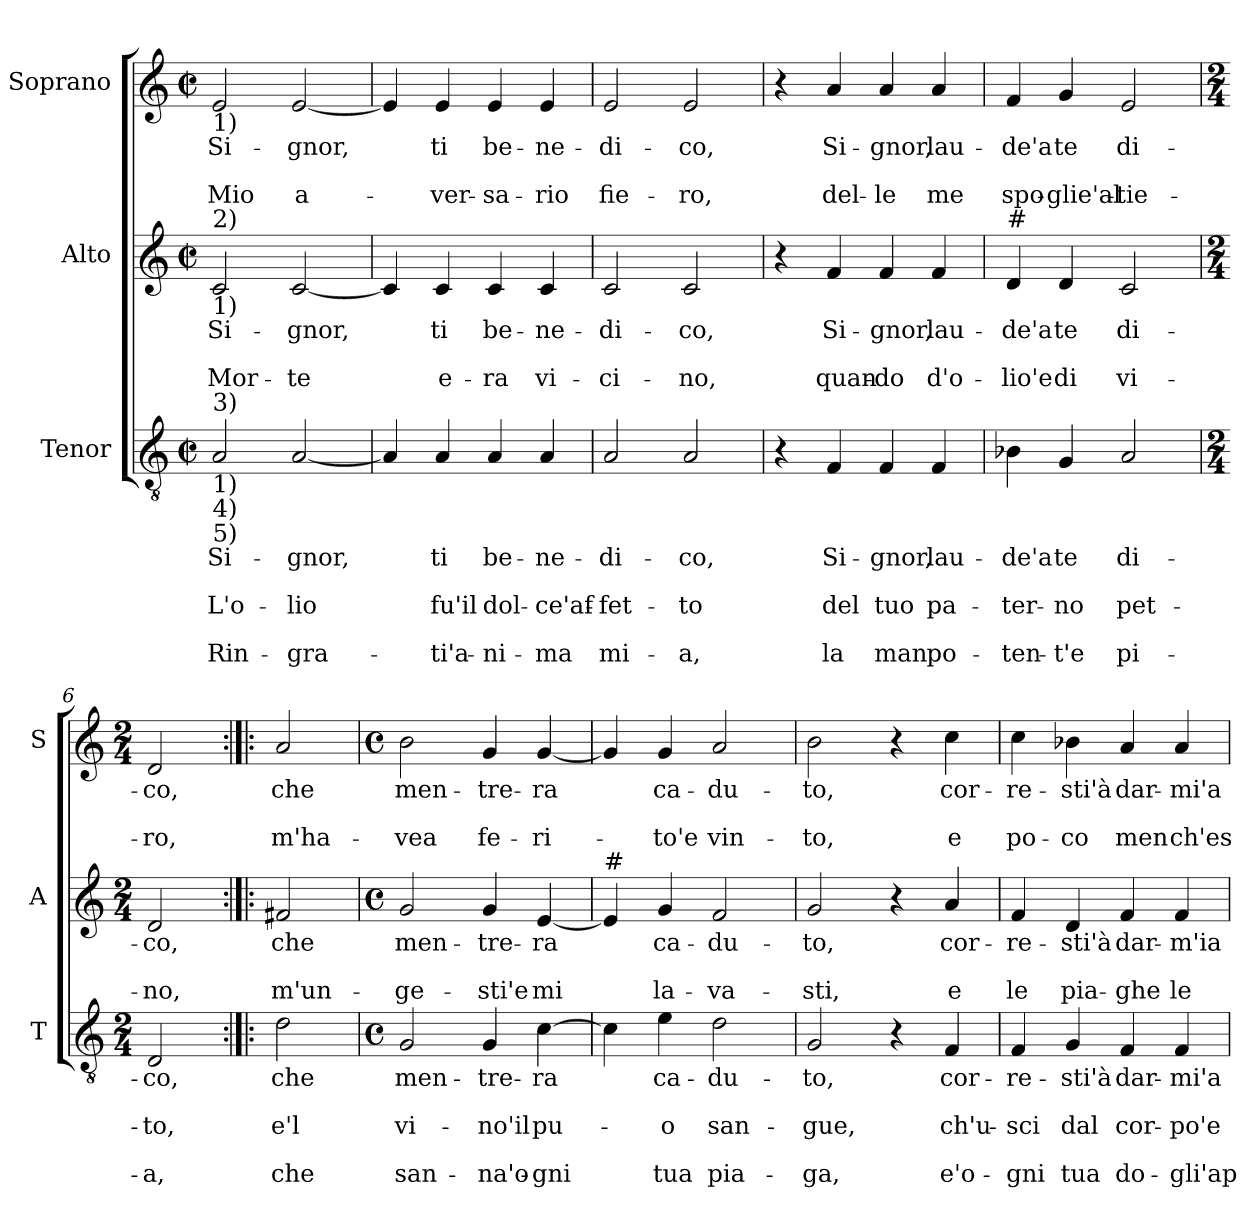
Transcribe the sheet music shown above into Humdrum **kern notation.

**kern	**text	**text	**text	**text	**text	**kern	**text	**text	**text	**kern	**text	**text	**text
*part3	*part3	*part3	*part3	*part3	*part3	*part2	*part2	*part2	*part2	*part1	*part1	*part1	*part1
*staff3	*staff3	*staff3	*staff3	*staff3	*staff3	*staff2	*staff2	*staff2	*staff2	*staff1	*staff1	*staff1	*staff1
*I"Tenor	*	*	*	*	*	*I"Alto	*	*	*	*I"Soprano	*	*	*
*I'T	*	*	*	*	*	*I'A	*	*	*	*I'S	*	*	*
*clefGv2	*	*	*	*	*	*clefG2	*	*	*	*clefG2	*	*	*
*k[]	*	*	*	*	*	*k[]	*	*	*	*k[]	*	*	*
*C:	*	*	*	*	*	*C:	*	*	*	*C:	*	*	*
*M2/2	*	*	*	*	*	*M2/2	*	*	*	*M2/2	*	*	*
*met(c|)	*	*	*	*	*	*met(c|)	*	*	*	*met(c|)	*	*	*
=1	=1	=1	=1	=1	=1	=1	=1	=1	=1	=1	=1	=1	=1
!	!	!	!	!	!	!	!	!	!	!LO:TX:b:t=1)	!	!	!
!	!	!	!	!	!	!LO:TX:a:t=2)	!	!	!	!	!	!	!
!	!	!	!	!	!	!LO:TX:b:t=1)	!	!	!	!	!	!	!
!LO:TX:a:t=3)	!	!	!	!	!	!	!	!	!	!	!	!	!
!LO:TX:b:t=1)	!	!	!	!	!	!	!	!	!	!	!	!	!
!LO:TX:b:t=4)	!	!	!	!	!	!	!	!	!	!	!	!	!
!LO:TX:b:t=5)	!	!	!	!	!	!	!	!	!	!	!	!	!
!	!LO:LY:b	!	!LO:LY:b	!	!LO:LY:b	!	!LO:LY:b	!	!LO:LY:b	!	!LO:LY:b	!	!LO:LY:b
2A/	Si-	.	L'o-	.	Rin-	2c/	Si-	.	Mor-	2e/	Si-	.	Mio
!	!LO:LY:b	!	!LO:LY:b	!	!LO:LY:b	!	!LO:LY:b	!	!LO:LY:b	!	!LO:LY:b	!	!LO:LY:b
[2A/	-gnor,	.	-lio	.	-gra-	[2c/	-gnor,	.	-te	[2e/	-gnor,	.	a-
=2	=2	=2	=2	=2	=2	=2	=2	=2	=2	=2	=2	=2	=2
4A/]	.	.	.	.	.	4c/]	.	.	.	4e/]	.	.	.
!	!LO:LY:b	!	!LO:LY:b	!	!LO:LY:b	!	!LO:LY:b	!	!LO:LY:b	!	!LO:LY:b	!	!LO:LY:b
4A/	ti	.	fu'il	.	-ti'a-	4c/	ti	.	e-	4e/	ti	.	-ver-
!	!LO:LY:b	!	!LO:LY:b	!	!LO:LY:b	!	!LO:LY:b	!	!LO:LY:b	!	!LO:LY:b	!	!LO:LY:b
4A/	be-	.	dol-	.	-ni-	4c/	be-	.	-ra	4e/	be-	.	-sa-
!	!LO:LY:b	!	!LO:LY:b	!	!LO:LY:b	!	!LO:LY:b	!	!LO:LY:b	!	!LO:LY:b	!	!LO:LY:b
4A/	-ne-	.	-ce'af-	.	-ma	4c/	-ne-	.	vi-	4e/	-ne-	.	-rio
=3	=3	=3	=3	=3	=3	=3	=3	=3	=3	=3	=3	=3	=3
!	!LO:LY:b	!	!LO:LY:b	!	!LO:LY:b	!	!LO:LY:b	!	!LO:LY:b	!	!LO:LY:b	!	!LO:LY:b
2A/	-di-	.	-fet-	.	mi-	2c/	-di-	.	-ci-	2e/	-di-	.	fie-
!	!LO:LY:b	!	!LO:LY:b	!	!LO:LY:b	!	!LO:LY:b	!	!LO:LY:b	!	!LO:LY:b	!	!LO:LY:b
2A/	-co,	.	-to	.	-a,	2c/	-co,	.	-no,	2e/	-co,	.	-ro,
=4	=4	=4	=4	=4	=4	=4	=4	=4	=4	=4	=4	=4	=4
4r	.	.	.	.	.	4r	.	.	.	4r	.	.	.
!	!LO:LY:b	!	!LO:LY:b	!	!LO:LY:b	!	!LO:LY:b	!	!LO:LY:b	!	!LO:LY:b	!	!LO:LY:b
4F/	Si-	.	del	.	la	4f/	Si-	.	quan-	4a/	Si-	.	del-
!	!LO:LY:b	!	!LO:LY:b	!	!LO:LY:b	!	!LO:LY:b	!	!LO:LY:b	!	!LO:LY:b	!	!LO:LY:b
4F/	-gnor,	.	tuo	.	man	4f/	-gnor,	.	-do	4a/	-gnor,	.	-le
!	!LO:LY:b	!	!LO:LY:b	!	!LO:LY:b	!	!LO:LY:b	!	!LO:LY:b	!	!LO:LY:b	!	!LO:LY:b
4F/	lau-	.	pa-	.	po-	4f/	lau-	.	d'o-	4a/	lau-	.	me
=5	=5	=5	=5	=5	=5	=5	=5	=5	=5	=5	=5	=5	=5
!	!	!	!	!	!	!LO:TX:a:t=#	!	!	!	!	!	!	!
!	!LO:LY:b	!	!LO:LY:b	!	!LO:LY:b	!	!LO:LY:b	!	!LO:LY:b	!	!LO:LY:b	!	!LO:LY:b
4B-X\	-de'a	.	-ter-	.	-ten-	4d/	-de'a	.	-lio'e	4f/	-de'a	.	spo-
!	!LO:LY:b	!	!LO:LY:b	!	!LO:LY:b	!	!LO:LY:b	!	!LO:LY:b	!	!LO:LY:b	!	!LO:LY:b
4G/	te	.	-no	.	-t'e	4d/	te	.	di	4g/	te	.	-glie'al-
!	!LO:LY:b	!	!LO:LY:b	!	!LO:LY:b	!	!LO:LY:b	!	!LO:LY:b	!	!LO:LY:b	!	!LO:LY:b
2A/	di-	.	pet-	.	pi-	2c/	di-	.	vi-	2e/	di-	.	-tie-
!!LO:LB:g=z
=6	=6	=6	=6	=6	=6	=6	=6	=6	=6	=6	=6	=6	=6
*M2/4	*	*	*	*	*	*M2/4	*	*	*	*M2/4	*	*	*
!	!LO:LY:b	!	!LO:LY:b	!	!LO:LY:b	!	!LO:LY:b	!	!LO:LY:b	!	!LO:LY:b	!	!LO:LY:b
2D/	-co,	.	-to,	.	-a,	2d/	-co,	.	-no,	2d/	-co,	.	-ro,
=7:|!|:	=7:|!|:	=7:|!|:	=7:|!|:	=7:|!|:	=7:|!|:	=7:|!|:	=7:|!|:	=7:|!|:	=7:|!|:	=7:|!|:	=7:|!|:	=7:|!|:	=7:|!|:
!	!LO:LY:b	!	!LO:LY:b	!	!LO:LY:b	!	!LO:LY:b	!	!LO:LY:b	!	!LO:LY:b	!	!LO:LY:b
2d\	che	.	e'l	.	che	2f#X/	che	.	m'un-	2a/	che	.	m'ha-
=8	=8	=8	=8	=8	=8	=8	=8	=8	=8	=8	=8	=8	=8
*M4/4	*	*	*	*	*	*M4/4	*	*	*	*M4/4	*	*	*
*met(c)	*	*	*	*	*	*met(c)	*	*	*	*met(c)	*	*	*
!	!LO:LY:b	!	!LO:LY:b	!	!LO:LY:b	!	!LO:LY:b	!	!LO:LY:b	!	!LO:LY:b	!	!LO:LY:b
2G/	men-	.	vi-	.	san-	2g/	men-	.	-ge-	2b\	men-	.	-vea
!	!LO:LY:b	!	!LO:LY:b	!	!LO:LY:b	!	!LO:LY:b	!	!LO:LY:b	!	!LO:LY:b	!	!LO:LY:b
4G/	-tre-	.	-no'il	.	-na'o-	4g/	-tre-	.	-sti'e	4g/	-tre-	.	fe-
!	!LO:LY:b	!	!LO:LY:b	!	!LO:LY:b	!	!LO:LY:b	!	!LO:LY:b	!	!LO:LY:b	!	!LO:LY:b
[4c\	-ra	.	pu-	.	-gni	[4e/	-ra	.	mi	[4g/	-ra	.	-ri-
=9	=9	=9	=9	=9	=9	=9	=9	=9	=9	=9	=9	=9	=9
!	!	!	!	!	!	!LO:TX:a:t=#	!	!	!	!	!	!	!
4c\]	.	.	.	.	.	4e/]	.	.	.	4g/]	.	.	.
!	!LO:LY:b	!	!LO:LY:b	!	!LO:LY:b	!	!LO:LY:b	!	!LO:LY:b	!	!LO:LY:b	!	!LO:LY:b
4e\	ca-	.	-o	.	tua	4g/	ca-	.	la-	4g/	ca-	.	-to'e
!	!LO:LY:b	!	!LO:LY:b	!	!LO:LY:b	!	!LO:LY:b	!	!LO:LY:b	!	!LO:LY:b	!	!LO:LY:b
2d\	-du-	.	san-	.	pia-	2f/	-du-	.	-va-	2a/	-du-	.	vin-
=10	=10	=10	=10	=10	=10	=10	=10	=10	=10	=10	=10	=10	=10
!	!LO:LY:b	!	!LO:LY:b	!	!LO:LY:b	!	!LO:LY:b	!	!LO:LY:b	!	!LO:LY:b	!	!LO:LY:b
2G/	-to,	.	-gue,	.	-ga,	2g/	-to,	.	-sti,	2b\	-to,	.	-to,
4r	.	.	.	.	.	4r	.	.	.	4r	.	.	.
!	!LO:LY:b	!	!LO:LY:b	!	!LO:LY:b	!	!LO:LY:b	!	!LO:LY:b	!	!LO:LY:b	!	!LO:LY:b
4F/	cor-	.	ch'u-	.	e'o-	4a/	cor-	.	e	4cc\	cor-	.	e
!!LO:PB:g=z
=11	=11	=11	=11	=11	=11	=11	=11	=11	=11	=11	=11	=11	=11
!	!LO:LY:b	!	!LO:LY:b	!	!LO:LY:b	!	!LO:LY:b	!	!LO:LY:b	!	!LO:LY:b	!	!LO:LY:b
4F/	-re-	.	-sci	.	-gni	4f/	-re-	.	le	4cc\	-re-	.	po-
!	!LO:LY:b	!	!LO:LY:b	!	!LO:LY:b	!	!LO:LY:b	!	!LO:LY:b	!	!LO:LY:b	!	!LO:LY:b
4G/	-sti'à	.	dal	.	tua	4d/	-sti'à	.	pia-	4b-X\	-sti'à	.	-co
!	!LO:LY:b	!	!LO:LY:b	!	!LO:LY:b	!	!LO:LY:b	!	!LO:LY:b	!	!LO:LY:b	!	!LO:LY:b
4F/	dar-	.	cor-	.	do-	4f/	dar-	.	-ghe	4a/	dar-	.	men
!	!LO:LY:b	!	!LO:LY:b	!	!LO:LY:b	!	!LO:LY:b	!	!LO:LY:b	!	!LO:LY:b	!	!LO:LY:b
4F/	-mi'a-	.	-po'e	.	-gli'ap-	4f/	-m'ia-	.	le-	4a/	-mi'a-	.	ch'es-
=	=	=	=	=	=	=	=	=	=	=	=	=	=
*-	*-	*-	*-	*-	*-	*-	*-	*-	*-	*-	*-	*-	*-
